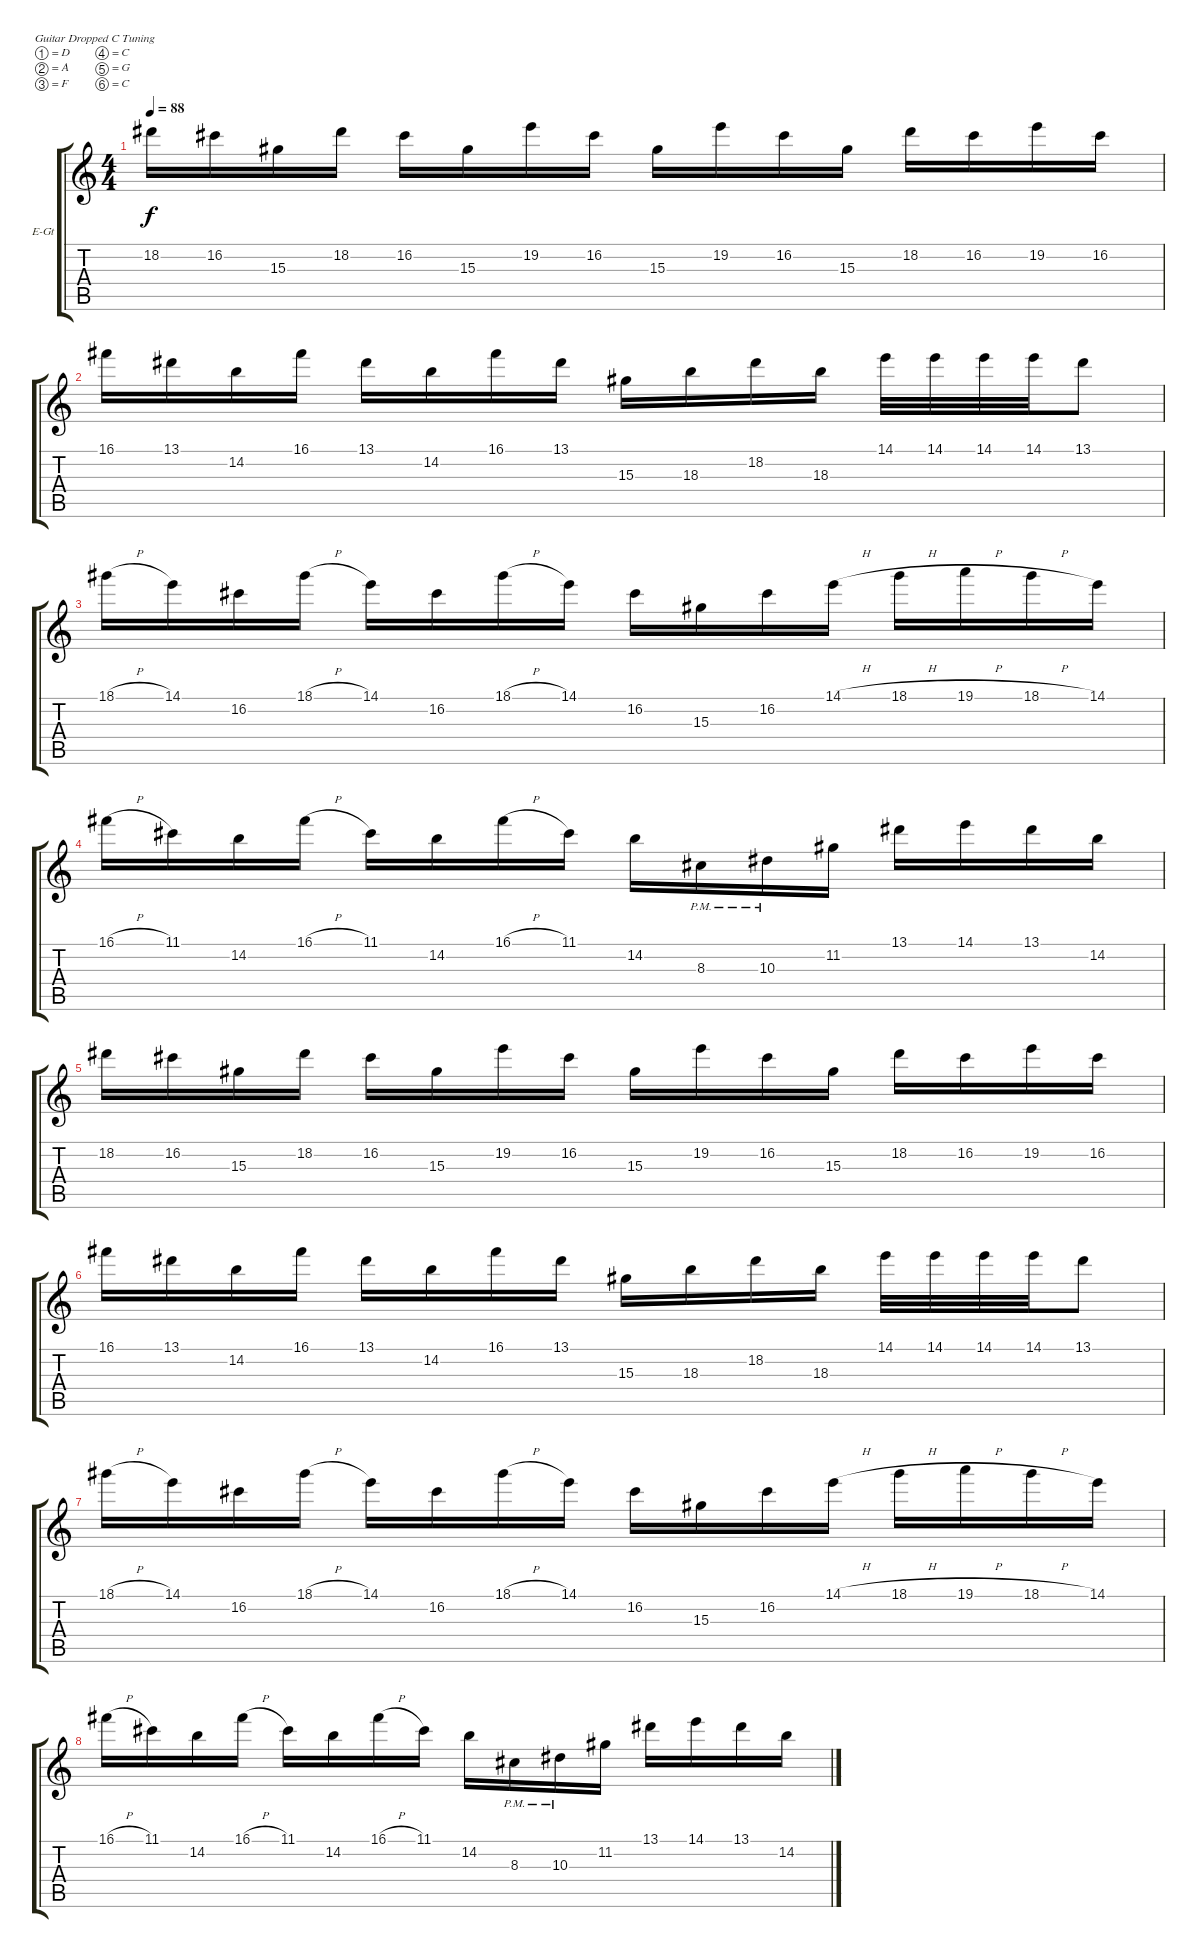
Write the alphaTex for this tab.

\bracketExtendMode groupsimilarinstruments
\firstSystemTrackNameOrientation horizontal
\otherSystemsTrackNameOrientation horizontal
\track ("Track 2" "E-Gt") {instrument distortionguitar}
\staff {score tabs}
\tuning (D4 A3 F3 C3 G2 C2)
\ts (4 4)
\tempo 88
\clef g2
\ks c
18.2.16{dy f} 16.2.16 15.3.16 18.2.16 16.2.16 15.3.16 19.2.16 16.2.16 15.3.16 19.2.16 16.2.16 15.3.16 18.2.16 16.2.16 19.2.16 16.2.16 |
16.1.16 13.1.16 14.2.16 16.1.16 13.1.16 14.2.16 16.1.16 13.1.16 15.3.16 18.3.16 18.2.16 18.3.16 14.1.32 14.1.32 14.1.32 14.1.32 13.1.8 |
18.1{h}.16 14.1.16 16.2.16 18.1{h}.16 14.1.16 16.2.16 18.1{h}.16 14.1.16 16.2.16 15.3.16 16.2.16 14.1{h}.16 18.1{h}.16 19.1{h}.16 18.1{h}.16 14.1.16 |
16.1{h}.16 11.1.16 14.2.16 16.1{h}.16 11.1.16 14.2.16 16.1{h}.16 11.1.16 14.2.16 8.3{pm}.16 10.3{pm}.16 11.2.16 13.1.16 14.1.16 13.1.16 14.2.16 |
18.2.16 16.2.16 15.3.16 18.2.16 16.2.16 15.3.16 19.2.16 16.2.16 15.3.16 19.2.16 16.2.16 15.3.16 18.2.16 16.2.16 19.2.16 16.2.16 |
16.1.16 13.1.16 14.2.16 16.1.16 13.1.16 14.2.16 16.1.16 13.1.16 15.3.16 18.3.16 18.2.16 18.3.16 14.1.32 14.1.32 14.1.32 14.1.32 13.1.8 |
18.1{h}.16 14.1.16 16.2.16 18.1{h}.16 14.1.16 16.2.16 18.1{h}.16 14.1.16 16.2.16 15.3.16 16.2.16 14.1{h}.16 18.1{h}.16 19.1{h}.16 18.1{h}.16 14.1.16 |
16.1{h}.16 11.1.16 14.2.16 16.1{h}.16 11.1.16 14.2.16 16.1{h}.16 11.1.16 14.2.16 8.3{pm}.16 10.3{pm}.16 11.2.16 13.1.16 14.1.16 13.1.16 14.2.16
